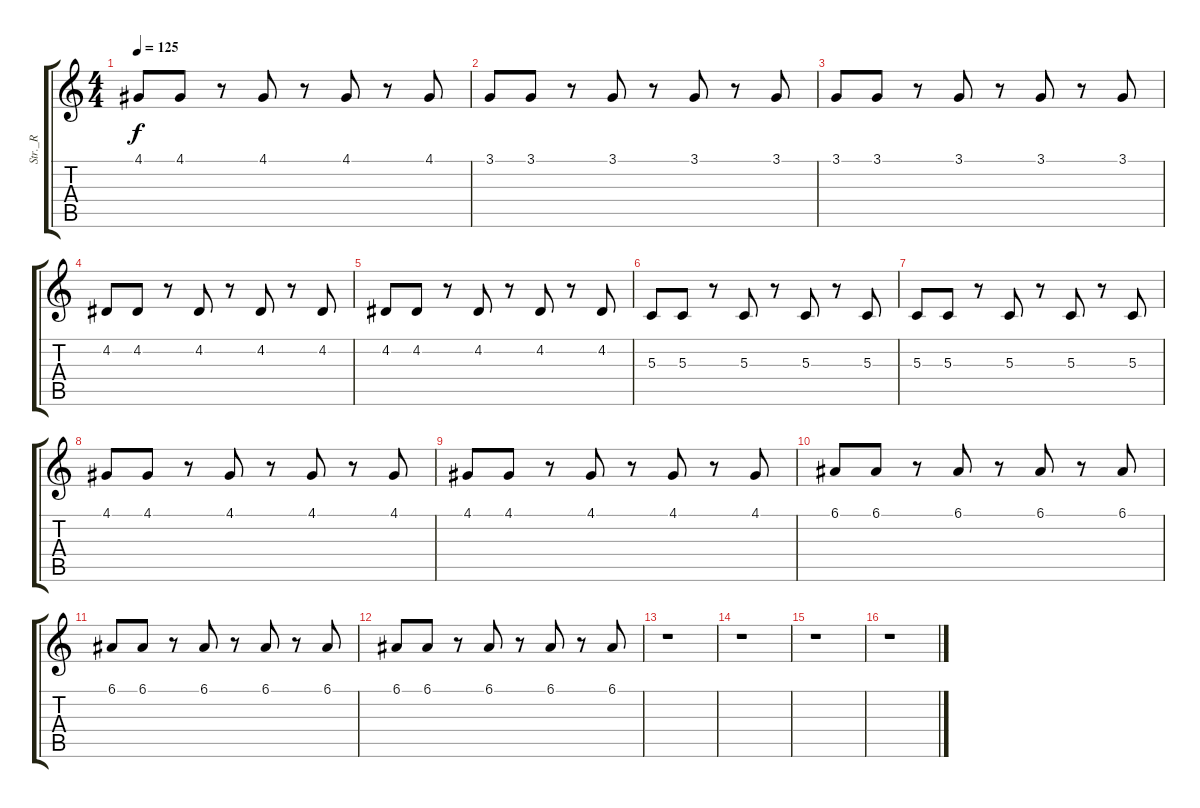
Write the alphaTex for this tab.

\track ("Str._R" "Str._R") {instrument stringensemble1}
\staff {score tabs}
\tuning (E4 B3 G3 D3 A2 E2) {hide}
\ts (4 4)
\tempo 125
\clef g2
\ks c
4.1.8{dy f} 4.1.8 r.8 4.1.8 r.8 4.1.8 r.8 4.1.8 |
3.1.8 3.1.8 r.8 3.1.8 r.8 3.1.8 r.8 3.1.8 |
3.1.8 3.1.8 r.8 3.1.8 r.8 3.1.8 r.8 3.1.8 |
4.2.8 4.2.8 r.8 4.2.8 r.8 4.2.8 r.8 4.2.8 |
4.2.8 4.2.8 r.8 4.2.8 r.8 4.2.8 r.8 4.2.8 |
5.3.8 5.3.8 r.8 5.3.8 r.8 5.3.8 r.8 5.3.8 |
5.3.8 5.3.8 r.8 5.3.8 r.8 5.3.8 r.8 5.3.8 |
4.1.8 4.1.8 r.8 4.1.8 r.8 4.1.8 r.8 4.1.8 |
4.1.8 4.1.8 r.8 4.1.8 r.8 4.1.8 r.8 4.1.8 |
6.1.8 6.1.8 r.8 6.1.8 r.8 6.1.8 r.8 6.1.8 |
6.1.8 6.1.8 r.8 6.1.8 r.8 6.1.8 r.8 6.1.8 |
6.1.8 6.1.8 r.8 6.1.8 r.8 6.1.8 r.8 6.1.8 |
r.1 |
r.1 |
r.1 |
r.1
